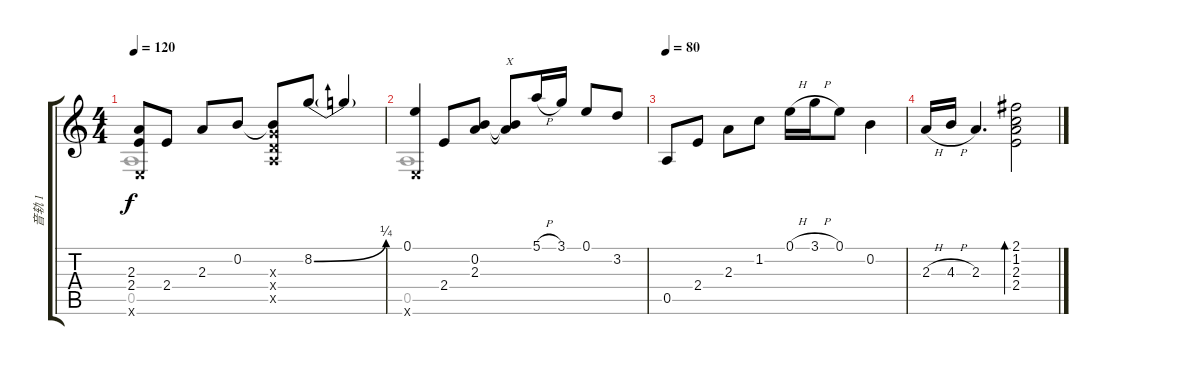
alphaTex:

\track ("音轨 1" "音轨 1") {instrument acousticguitarsteel}
\staff {score tabs}
\tuning (E4 B3 G3 D3 A2 E2) {hide}
\voice
\ts (4 4)
\tempo 120
\clef g2
\ks c
(2.3{t} 2.4{t} 0.6{x}).8{dy f} 2.4.8 2.3.8 0.2.8 (0.2{t} 0.3{x} 0.4{x} 0.5{x}).8 8.2{be (bend 0 0 60 1)}.8 8.2{t}.4 |
(0.1 0.6{x}).4 2.4.8 (0.2 2.3).8 (0.2{t} 2.3{t}).8{txt "X"} 5.1{h}.16 3.1.16 0.1.8 3.2.8 |
\tempo 80
0.5.8 2.4.8 2.3.8 1.2.8 0.1{h}.16 3.1{h}.16 0.1.8 0.2.4 |
2.3{h}.16 4.3{h}.16 2.3.4{d} (2.1 1.2 2.3 2.4).2{bd 60}
\voice
\clef g2
\ottava regular
\simile none
\ks c
0.5.1{dy f} |
0.5.1 |
|
